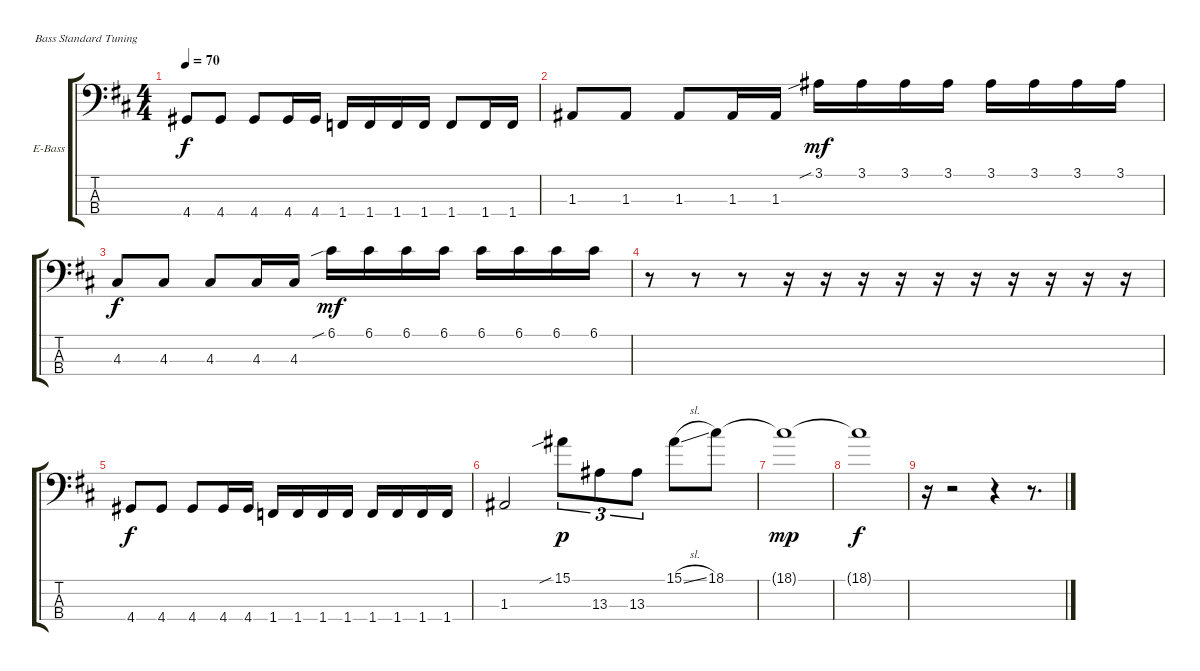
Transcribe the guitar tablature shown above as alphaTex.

\bracketExtendMode groupsimilarinstruments
\firstSystemTrackNameOrientation horizontal
\otherSystemsTrackNameOrientation horizontal
\track ("Алексей Харьков" "E-Bass") {instrument electricbassfinger}
\staff {score tabs}
\tuning (G2 D2 A1 E1)
\ts (4 4)
\tempo 70
\clef f4
\scale
0.333333
\ks bminor
4.4.8{dy f} 4.4.8 4.4.8 4.4.16 4.4.16 1.4.16 1.4.16 1.4.16 1.4.16 1.4.8 1.4.16 1.4.16 |
\scale
0.333333 1.3.8 1.3.8 1.3.8 1.3.16 1.3.16 3.1{sib}.16{dy mf} 3.1.16 3.1.16 3.1.16 3.1.16 3.1.16 3.1.16 3.1.16 |
\scale
0.333333 4.3.8{dy f} 4.3.8 4.3.8 4.3.16 4.3.16 6.1{sib}.16{dy mf} 6.1.16 6.1.16 6.1.16 6.1.16 6.1.16 6.1.16 6.1.16 |
\scale
0.333333 r.8 r.8 r.8 r.16 r.16 r.16 r.16 r.16 r.16 r.16 r.16 r.16 r.16 |
\scale
0.333333 4.4.8{dy f} 4.4.8 4.4.8 4.4.16 4.4.16 1.4.16 1.4.16 1.4.16 1.4.16 1.4.16 1.4.16 1.4.16 1.4.16 |
\scale
0.333333 1.3.2 15.1{sib}.8{tu (3 2) dy p} 13.3.8{tu (3 2)} 13.3.8{tu (3 2)} 15.1{sl}.8 18.1.8 |
18.1{t}.1{dy mp} |
18.1{t}.1{dy f} |
r.16 r.2 r.4 r.8{d}
